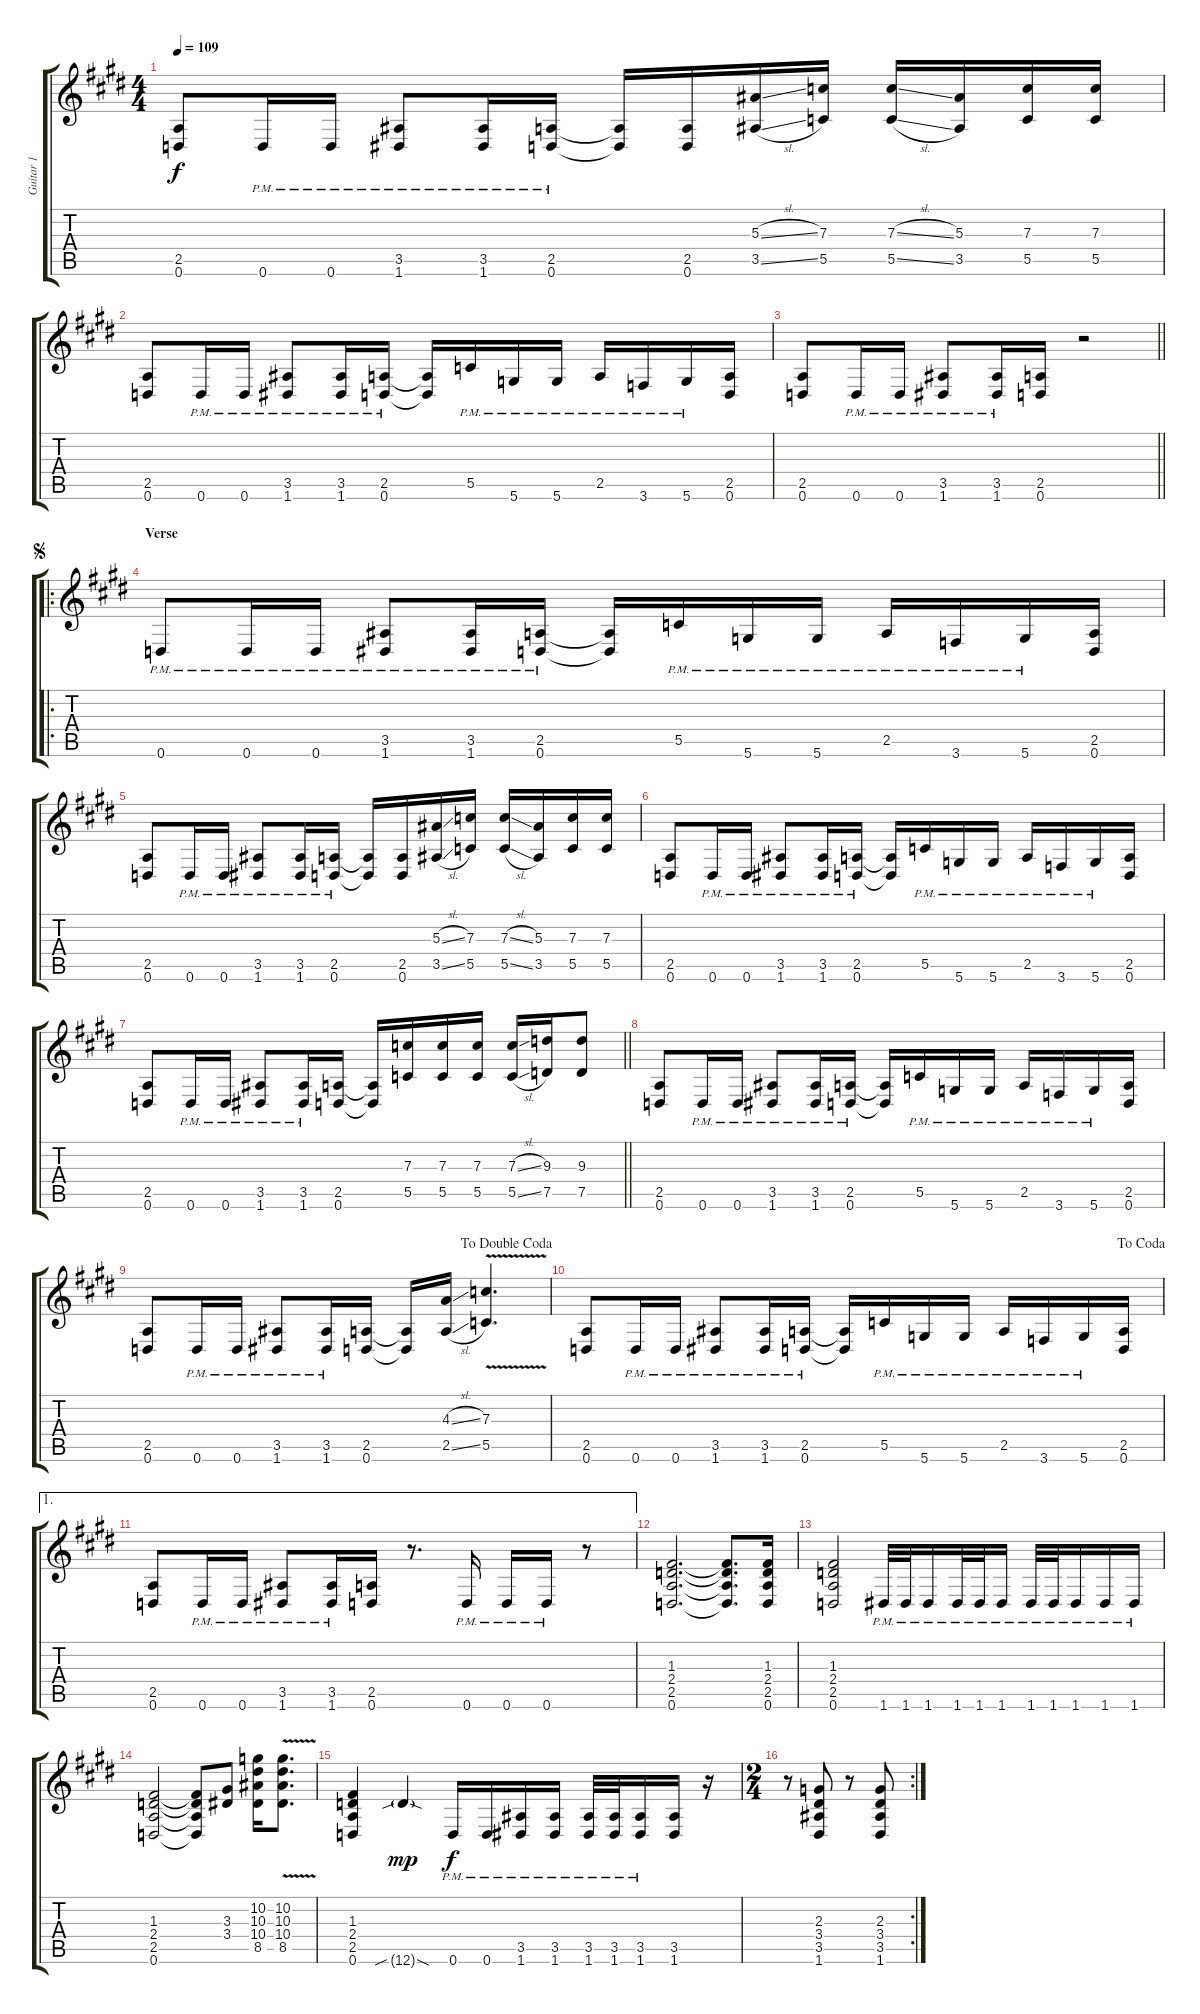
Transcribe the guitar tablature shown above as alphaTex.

\track ("Guitar 1" "Guitar 1") {instrument distortionguitar}
\staff {score tabs}
\tuning (D4 A3 F3 C3 G2 D2) {hide}
\ts (4 4)
\tempo 109
\clef g2
\ks e
(2.5 0.6).8{dy f} 0.6{pm}.16 0.6{pm}.16 (3.5{pm} 1.6{pm}).8 (3.5{pm} 1.6{pm}).16 (2.5{pm} 0.6{pm}).16 (2.5{t} 0.6{t}).16 (2.5 0.6).16 (5.3{sl} 3.5{sl}).16 (7.3 5.5).16 (7.3{sl} 5.5{sl}).16 (5.3 3.5).16 (7.3 5.5).16 (7.3 5.5).16 |
(2.5 0.6).8 0.6{pm}.16 0.6{pm}.16 (3.5{pm} 1.6{pm}).8 (3.5{pm} 1.6{pm}).16 (2.5{pm} 0.6{pm}).16 (2.5{t} 0.6{t}).16 5.5{pm}.16 5.6{pm}.16 5.6{pm}.16 2.5{pm}.16 3.6{pm}.16 5.6{pm}.16 (2.5 0.6).16 |
\barLineRight lightlight
(2.5 0.6).8 0.6{pm}.16 0.6{pm}.16 (3.5{pm} 1.6{pm}).8 (3.5{pm} 1.6{pm}).16 (2.5 0.6).16 r.2 |
\ro
\section ("" "Verse")
\jump segno
0.6{pm}.8{volume 13} 0.6{pm}.16 0.6{pm}.16 (3.5{pm} 1.6{pm}).8 (3.5{pm} 1.6{pm}).16 (2.5{pm} 0.6{pm}).16 (2.5{t} 0.6{t}).16 5.5{pm}.16 5.6{pm}.16 5.6{pm}.16 2.5{pm}.16 3.6{pm}.16 5.6{pm}.16 (2.5 0.6).16 |
(2.5 0.6).8 0.6{pm}.16 0.6{pm}.16 (3.5{pm} 1.6{pm}).8 (3.5{pm} 1.6{pm}).16 (2.5{pm} 0.6{pm}).16 (2.5{t} 0.6{t}).16 (2.5 0.6).16 (5.3{sl} 3.5{sl}).16 (7.3 5.5).16 (7.3{sl} 5.5{sl}).16 (5.3 3.5).16 (7.3 5.5).16 (7.3 5.5).16 |
(2.5 0.6).8 0.6{pm}.16 0.6{pm}.16 (3.5{pm} 1.6{pm}).8 (3.5{pm} 1.6{pm}).16 (2.5{pm} 0.6{pm}).16 (2.5{t} 0.6{t}).16 5.5{pm}.16 5.6{pm}.16 5.6{pm}.16 2.5{pm}.16 3.6{pm}.16 5.6{pm}.16 (2.5 0.6).16 |
\barLineRight lightlight
(2.5 0.6).8 0.6{pm}.16 0.6{pm}.16 (3.5{pm} 1.6{pm}).8 (3.5{pm} 1.6{pm}).16 (2.5 0.6).16 (2.5{t} 0.6{t}).16 (7.3 5.5).16 (7.3 5.5).16 (7.3 5.5).16 (7.3{sl} 5.5{sl}).16 (9.3 7.5).16 (9.3 7.5).8 |
(2.5 0.6).8 0.6{pm}.16 0.6{pm}.16 (3.5{pm} 1.6{pm}).8 (3.5{pm} 1.6{pm}).16 (2.5{pm} 0.6{pm}).16 (2.5{t} 0.6{t}).16 5.5{pm}.16 5.6{pm}.16 5.6{pm}.16 2.5{pm}.16 3.6{pm}.16 5.6{pm}.16 (2.5 0.6).16 |
\jump dadoublecoda
(2.5 0.6).8 0.6{pm}.16 0.6{pm}.16 (3.5{pm} 1.6{pm}).8 (3.5{pm} 1.6{pm}).16 (2.5 0.6).16 (2.5{t} 0.6{t}).16 (4.3{sl} 2.5{sl}).16 (7.3{v} 5.5{v}).4{d} |
\jump dacoda
(2.5 0.6).8 0.6{pm}.16 0.6{pm}.16 (3.5{pm} 1.6{pm}).8 (3.5{pm} 1.6{pm}).16 (2.5{pm} 0.6{pm}).16 (2.5{t} 0.6{t}).16 5.5{pm}.16 5.6{pm}.16 5.6{pm}.16 2.5{pm}.16 3.6{pm}.16 5.6{pm}.16 (2.5 0.6).16 |
\ae 1
(2.5 0.6).8 0.6{pm}.16 0.6{pm}.16 (3.5{pm} 1.6{pm}).8 (3.5{pm} 1.6{pm}).16 (2.5 0.6).16 r.8{d} 0.6{pm}.16 0.6{pm}.16 0.6{pm}.16 r.8 |
(1.3 2.4 2.5 0.6).2{d} (1.3{t} 2.4{t} 2.5{t} 0.6{t}).8{d} (1.3 2.4 2.5 0.6).16 |
(1.3 2.4 2.5 0.6).2 1.6{pm}.32 1.6{pm}.32 1.6{pm}.16 1.6{pm}.32 1.6{pm}.32 1.6{pm}.16 1.6{pm}.32 1.6{pm}.32 1.6{pm}.16 1.6{pm}.16 1.6{pm}.16 |
(1.3 2.4 2.5 0.6).2 (1.3{t} 2.4{t} 2.5{t} 0.6{t}).8 (3.3 3.4).8 (10.2 10.3 10.4 8.5).16 (10.2{v} 10.3{v} 10.4{v} 8.5{v}).8{d} |
(1.3 2.4 2.5 0.6).4 12.6{sib sod g}.4{dy mp} 0.6{pm}.16{dy f} 0.6{pm}.16 (3.5{pm} 1.6{pm}).16 (3.5{pm} 1.6{pm}).16 (3.5{pm} 1.6{pm}).32 (3.5{pm} 1.6{pm}).32 (3.5{pm} 1.6{pm}).16 (3.5 1.6).16 r.16 |
\rc 2
\ts (2 4)
r.8 (2.3 3.4 3.5 1.6).8 r.8 (2.3 3.4 3.5 1.6).8
